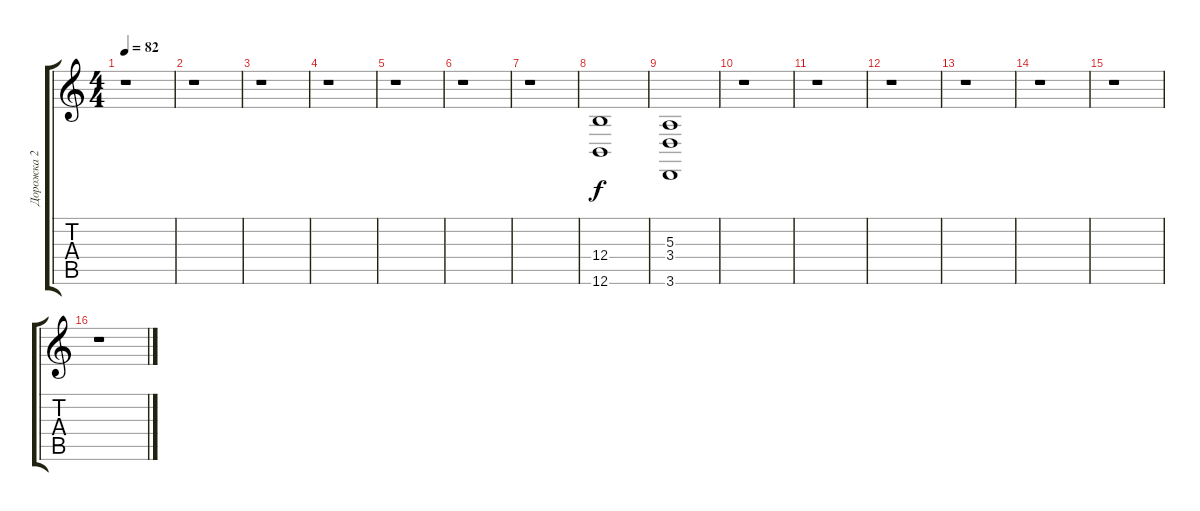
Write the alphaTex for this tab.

\track ("Дорожка 2" "Дорожка 2") {instrument synthstrings2}
\staff {score tabs}
\tuning (Db4 Ab3 E3 B2 Gb2 B1) {hide}
\ts (4 4)
\tempo 82
\clef g2
\ks c
r.1{dy f} |
r.1 |
r.1 |
r.1 |
r.1 |
r.1 |
r.1 |
(12.4 12.6).1 |
(5.3 3.4 3.6).1 |
r.1 |
r.1 |
r.1 |
r.1 |
r.1 |
r.1 |
r.1
